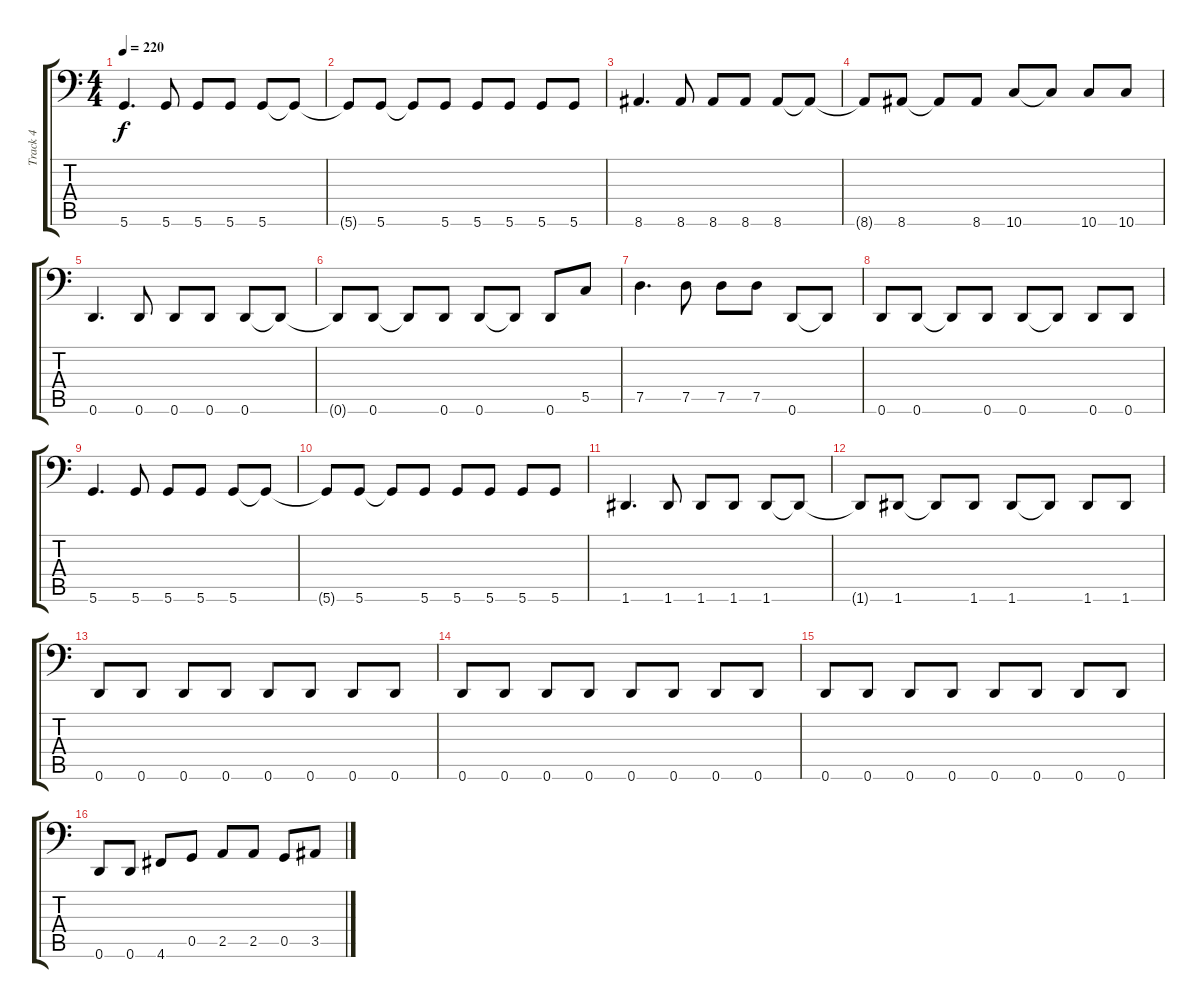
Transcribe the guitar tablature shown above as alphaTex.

\track ("Track 4" "Track 4") {instrument electricbassfinger}
\staff {score tabs}
\tuning (D3 A2 F2 C2 G1 D1) {hide}
\ts (4 4)
\tempo 220
\clef f4
\ks c
5.6.4{d dy f} 5.6.8 5.6.8 5.6.8 5.6.8 5.6{t}.8 |
5.6{t}.8 5.6.8 5.6{t}.8 5.6.8 5.6.8 5.6.8 5.6.8 5.6.8 |
8.6.4{d} 8.6.8 8.6.8 8.6.8 8.6.8 8.6{t}.8 |
8.6{t}.8 8.6.8 8.6{t}.8 8.6.8 10.6.8 10.6{t}.8 10.6.8 10.6.8 |
0.6.4{d} 0.6.8 0.6.8 0.6.8 0.6.8 0.6{t}.8 |
0.6{t}.8 0.6.8 0.6{t}.8 0.6.8 0.6.8 0.6{t}.8 0.6.8 5.5.8 |
7.5.4{d} 7.5.8 7.5.8 7.5.8 0.6.8 0.6{t}.8 |
0.6.8 0.6.8 0.6{t}.8 0.6.8 0.6.8 0.6{t}.8 0.6.8 0.6.8 |
5.6.4{d} 5.6.8 5.6.8 5.6.8 5.6.8 5.6{t}.8 |
5.6{t}.8 5.6.8 5.6{t}.8 5.6.8 5.6.8 5.6.8 5.6.8 5.6.8 |
1.6.4{d} 1.6.8 1.6.8 1.6.8 1.6.8 1.6{t}.8 |
1.6{t}.8 1.6.8 1.6{t}.8 1.6.8 1.6.8 1.6{t}.8 1.6.8 1.6.8 |
0.6.8 0.6.8 0.6.8 0.6.8 0.6.8 0.6.8 0.6.8 0.6.8 |
0.6.8 0.6.8 0.6.8 0.6.8 0.6.8 0.6.8 0.6.8 0.6.8 |
0.6.8 0.6.8 0.6.8 0.6.8 0.6.8 0.6.8 0.6.8 0.6.8 |
0.6.8 0.6.8 4.6.8 0.5.8 2.5.8 2.5.8 0.5.8 3.5.8
